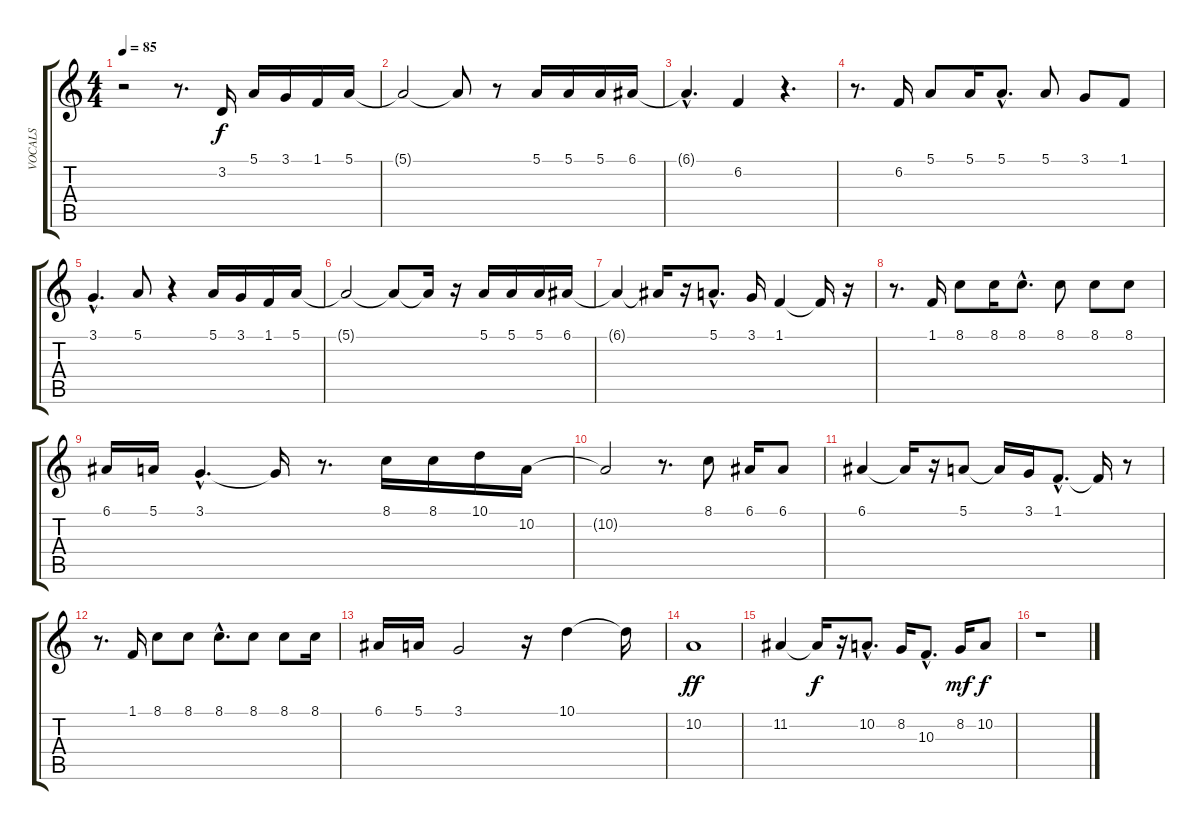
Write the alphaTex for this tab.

\track ("VOCALS" "VOCALS") {instrument tangoaccordion}
\staff {score tabs}
\tuning (E4 B3 G3 D3 A2 E2) {hide}
\ts (4 4)
\tempo 85
\clef g2
\ks c
r.2{dy f} r.8{d} 3.2.16 5.1.16 3.1.16 1.1.16 5.1.16 |
5.1{t}.2 5.1{t}.8 r.8 5.1.16 5.1.16 5.1.16 6.1.16 |
6.1{hac t}.4{d} 6.2.4 r.4{d} |
r.8{d} 6.2.16 5.1.8 5.1.16 5.1{hac}.8{d} 5.1.8 3.1.8 1.1.8 |
3.1{hac}.4{d} 5.1.8 r.4 5.1.16 3.1.16 1.1.16 5.1.16 |
5.1{t}.2 5.1{t}.8 5.1{t}.16 r.16 5.1.16 5.1.16 5.1.16 6.1.16 |
6.1{t}.4 6.1{t}.16 r.16 5.1{hac}.8{d} 3.1.16 1.1.4 1.1{t}.16 r.16 |
r.8{d} 1.1.16 8.1.8 8.1.16 8.1{hac}.8{d} 8.1.8 8.1.8 8.1.8 |
6.1.16 5.1.16 3.1{hac}.4{d} 3.1{t}.16 r.8{d} 8.1.16 8.1.16 10.1.16 10.2.16 |
10.2{t}.2 r.8{d} 8.1.8 6.1.16 6.1.8 |
6.1.4 6.1{t}.16 r.16 5.1.8 5.1{t}.16 3.1.16 1.1{hac}.8{d} 1.1{t}.16 r.8 |
r.8{d} 1.1.16 8.1.8 8.1.8 8.1{hac}.8{d} 8.1.8 8.1.8 8.1.16 |
6.1.16 5.1.16 3.1.2 r.16 10.1.4 10.1{t}.16 |
10.2.1{dy ff} |
11.2.4 11.2{t}.16{dy f} r.16 10.2{hac}.8{d} 8.2.16 10.3{hac}.8{d} 8.2.16{dy mf} 10.2.8{dy f} |
r.1
